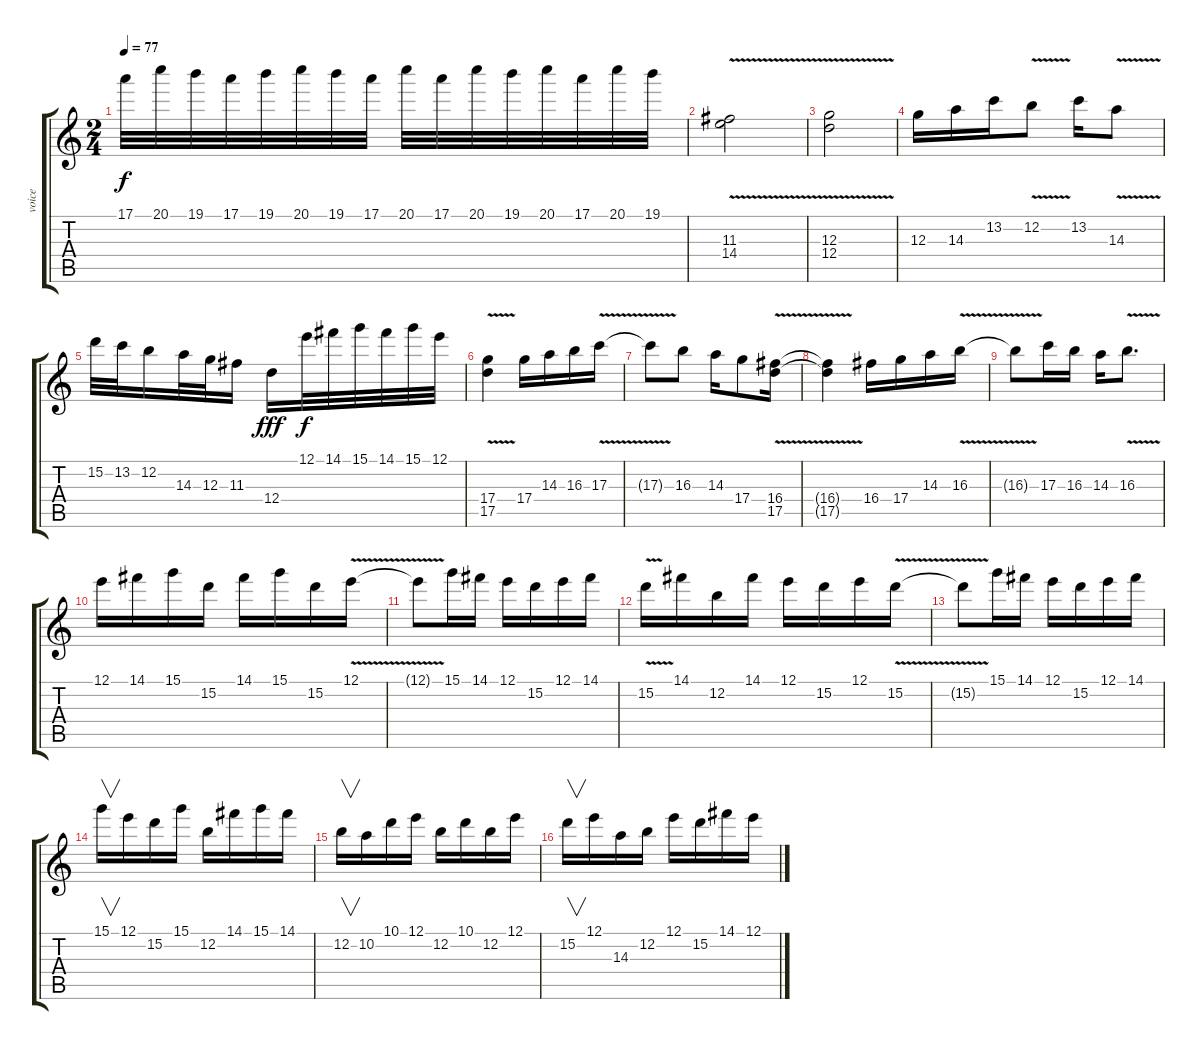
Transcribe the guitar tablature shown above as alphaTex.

\track ("voice" "voice") {instrument synthbass1}
\staff {score tabs}
\tuning (E4 B3 G3 D3 A2 E2) {hide}
\ts (2 4)
\tempo 77
\clef g2
\ks c
17.1.32{dy f} 20.1.32 19.1.32 17.1.32 19.1.32 20.1.32 19.1.32 17.1.32 20.1.32 17.1.32 20.1.32 19.1.32 20.1.32 17.1.32 20.1.32 19.1.32 |
(11.3{v} 14.4{v}).2 |
(12.3{v} 12.4{v}).2 |
12.3.16 14.3.16 13.2.16 12.2{v}.8 13.2.16 14.3{v}.8 |
15.2.32 13.2.32 12.2.16 14.3.32 12.3.32 11.3.16 12.4.16{dy fff} 12.1.32{dy f} 14.1.32 15.1.32 14.1.32 15.1.32 12.1.32 |
(17.4{v} 17.5).4 17.4.16 14.3.16 16.3.16 17.3{v}.16 |
17.3{t}.8 16.3.8 14.3.16 17.4.8 (16.4{v} 17.5).16 |
(16.4{t} 17.5{t}).4 16.4.16 17.4.16 14.3.16 16.3{v}.16 |
16.3{t}.8{volume 2} 17.3.16 16.3.16 14.3.16 16.3{v}.8{d} |
12.1.16{balance 2} 14.1.16 15.1.16 15.2.16 14.1.16 15.1.16 15.2.16 12.1{v}.16 |
12.1{t}.8 15.1.16 14.1.16 12.1.16 15.2.16 12.1.16 14.1.16 |
15.2{v}.16{balance 14} 14.1.16 12.2.16 14.1.16 12.1.16 15.2.16 12.1.16 15.2{v}.16 |
15.2{t}.8 15.1.16 14.1.16 12.1.16 15.2.16 12.1.16 14.1.16 |
15.1.16{v balance 2} 12.1.16 15.2.16 15.1.16 12.2.16 14.1.16 15.1.16 14.1.16 |
12.2.16{v} 10.2.16 10.1.16 12.1.16 12.2.16 10.1.16 12.2.16 12.1.16 |
15.2.16{v balance 14} 12.1.16 14.3.16 12.2.16 12.1.16 15.2.16 14.1.16 12.1.16
